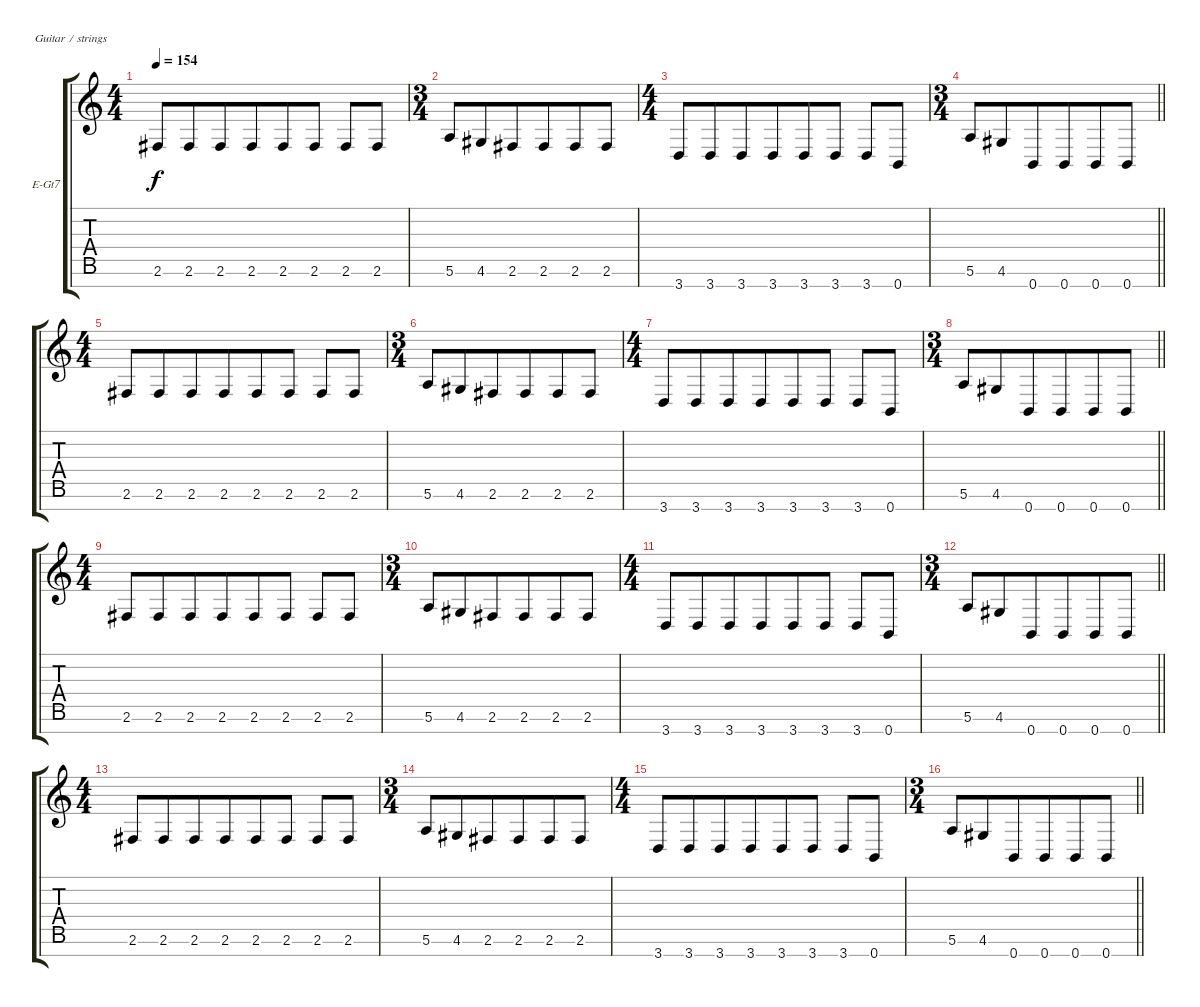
\bracketExtendMode groupsimilarinstruments
\firstSystemTrackNameOrientation horizontal
\otherSystemsTrackNameOrientation horizontal
\track ("Javier Reyes - Rhythm" "E-Gt7") {instrument distortionguitar}
\staff {score tabs}
\tuning (E4 B3 G3 D3 A2 E2 B1)
\ts (4 4)
\beaming (8 6 4)
\tempo 154
\clef g2
\ks c
2.6.8{dy f} 2.6.8 2.6.8 2.6.8 2.6.8 2.6.8 2.6.8 2.6.8 |
\ts (3 4)
\beaming (8 6 4)
5.6.8 4.6.8 2.6.8 2.6.8 2.6.8 2.6.8 |
\ts (4 4)
\beaming (8 6 4)
3.7.8 3.7.8 3.7.8 3.7.8 3.7.8 3.7.8 3.7.8 0.7.8 |
\ts (3 4)
\beaming (8 6 4)
\barLineRight lightlight
5.6.8 4.6.8 0.7.8 0.7.8 0.7.8 0.7.8 |
\ts (4 4)
\beaming (8 6 4)
2.6.8 2.6.8 2.6.8 2.6.8 2.6.8 2.6.8 2.6.8 2.6.8 |
\ts (3 4)
\beaming (8 6 4)
5.6.8 4.6.8 2.6.8 2.6.8 2.6.8 2.6.8 |
\ts (4 4)
\beaming (8 6 4)
3.7.8 3.7.8 3.7.8 3.7.8 3.7.8 3.7.8 3.7.8 0.7.8 |
\ts (3 4)
\beaming (8 6 4)
\barLineRight lightlight
5.6.8 4.6.8 0.7.8 0.7.8 0.7.8 0.7.8 |
\ts (4 4)
\beaming (8 6 4)
2.6.8 2.6.8 2.6.8 2.6.8 2.6.8 2.6.8 2.6.8 2.6.8 |
\ts (3 4)
\beaming (8 6 4)
5.6.8 4.6.8 2.6.8 2.6.8 2.6.8 2.6.8 |
\ts (4 4)
\beaming (8 6 4)
3.7.8 3.7.8 3.7.8 3.7.8 3.7.8 3.7.8 3.7.8 0.7.8 |
\ts (3 4)
\beaming (8 6 4)
\barLineRight lightlight
5.6.8 4.6.8 0.7.8 0.7.8 0.7.8 0.7.8 |
\ts (4 4)
\beaming (8 6 4)
2.6.8 2.6.8 2.6.8 2.6.8 2.6.8 2.6.8 2.6.8 2.6.8 |
\ts (3 4)
\beaming (8 6 4)
5.6.8 4.6.8 2.6.8 2.6.8 2.6.8 2.6.8 |
\ts (4 4)
\beaming (8 6 4)
3.7.8 3.7.8 3.7.8 3.7.8 3.7.8 3.7.8 3.7.8 0.7.8 |
\ts (3 4)
\beaming (8 6 4)
\barLineRight lightlight
5.6.8 4.6.8 0.7.8 0.7.8 0.7.8 0.7.8
